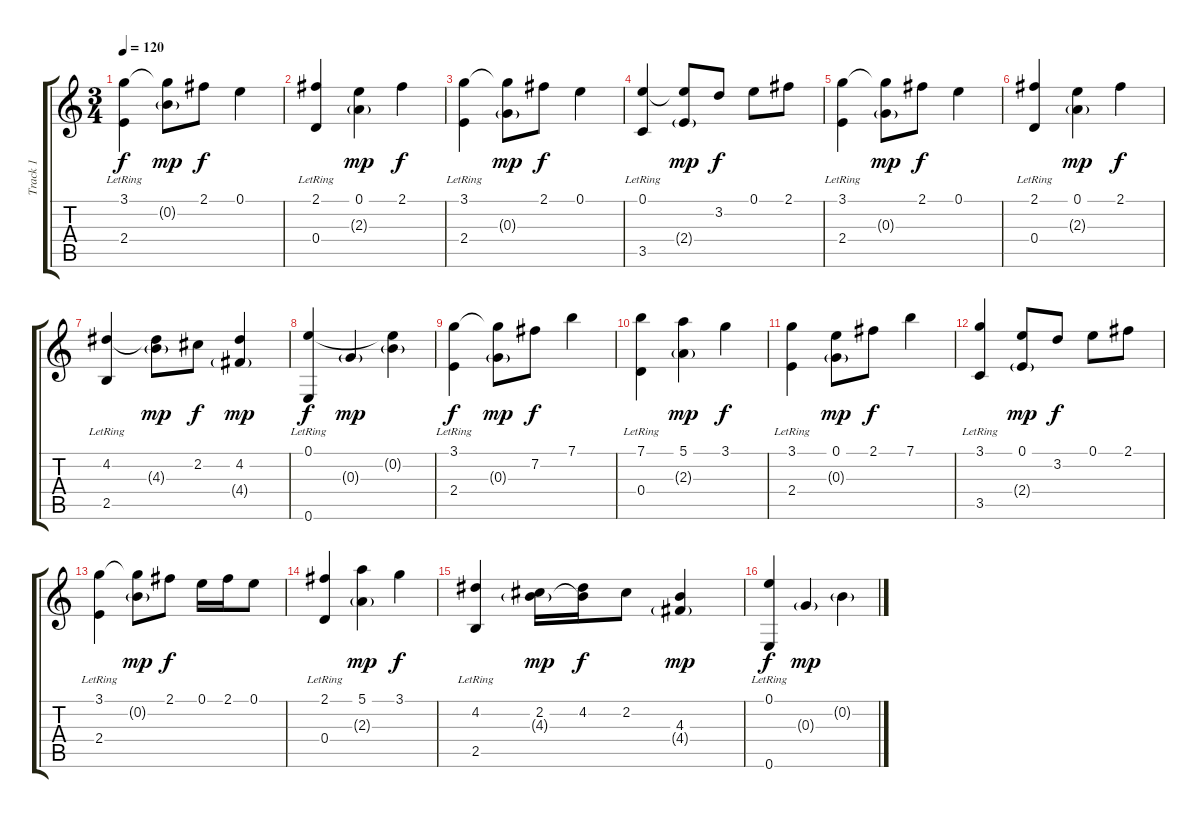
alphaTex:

\track ("Track 1" "Track 1") {instrument acousticguitarnylon}
\staff {score tabs}
\tuning (E4 B3 G3 D3 A2 E2) {hide}
\ts (3 4)
\tempo 120
\clef g2
\ks c
(3.1 2.4{lr}).4{dy f instrument acousticguitarnylon} (3.1{t} 0.2{g}).8{dy mp} 2.1.8{dy f} 0.1.4 |
(2.1 0.4{lr}).4 (0.1 2.3{g}).4{dy mp} 2.1.4{dy f} |
(3.1 2.4{lr}).4 (3.1{t} 0.3{g}).8{dy mp} 2.1.8{dy f} 0.1.4 |
(0.1 3.5{lr}).4 (0.1{t} 2.4{g}).8{dy mp} 3.2.8{dy f} 0.1.8 2.1.8 |
(3.1 2.4{lr}).4 (3.1{t} 0.3{g}).8{dy mp} 2.1.8{dy f} 0.1.4 |
(2.1 0.4{lr}).4 (0.1 2.3{g}).4{dy mp} 2.1.4{dy f} |
(4.2 2.5{lr}).4 (4.2{t} 4.3{g}).8{dy mp} 2.2.8{dy f} (4.2 4.4{g}).4{dy mp} |
(0.1 0.6{lr}).4{dy f} 0.3{g}.4{dy mp} (0.1{t} 0.2{g}).4 |
(3.1 2.4{lr}).4{dy f} (3.1{t} 0.3{g}).8{dy mp} 7.2.8{dy f} 7.1.4 |
(7.1 0.4{lr}).4 (5.1 2.3{g}).4{dy mp} 3.1.4{dy f} |
(3.1 2.4{lr}).4 (0.1 0.3{g}).8{dy mp} 2.1.8{dy f} 7.1.4 |
(3.1 3.5{lr}).4 (0.1 2.4{g}).8{dy mp} 3.2.8{dy f} 0.1.8 2.1.8 |
(3.1 2.4{lr}).4 (3.1{t} 0.2{g}).8{dy mp} 2.1.8{dy f} 0.1.16 2.1.16 0.1.8 |
(2.1 0.4{lr}).4 (5.1 2.3{g}).4{dy mp} 3.1.4{dy f} |
(4.2 2.5{lr}).4 (2.2 4.3{g}).16{dy mp} (4.2 4.3{t}).16{dy f} 2.2.8 (4.3 4.4{g}).4{dy mp} |
(0.1 0.6{lr}).4{dy f} 0.3{g}.4{dy mp} 0.2{g}.4
